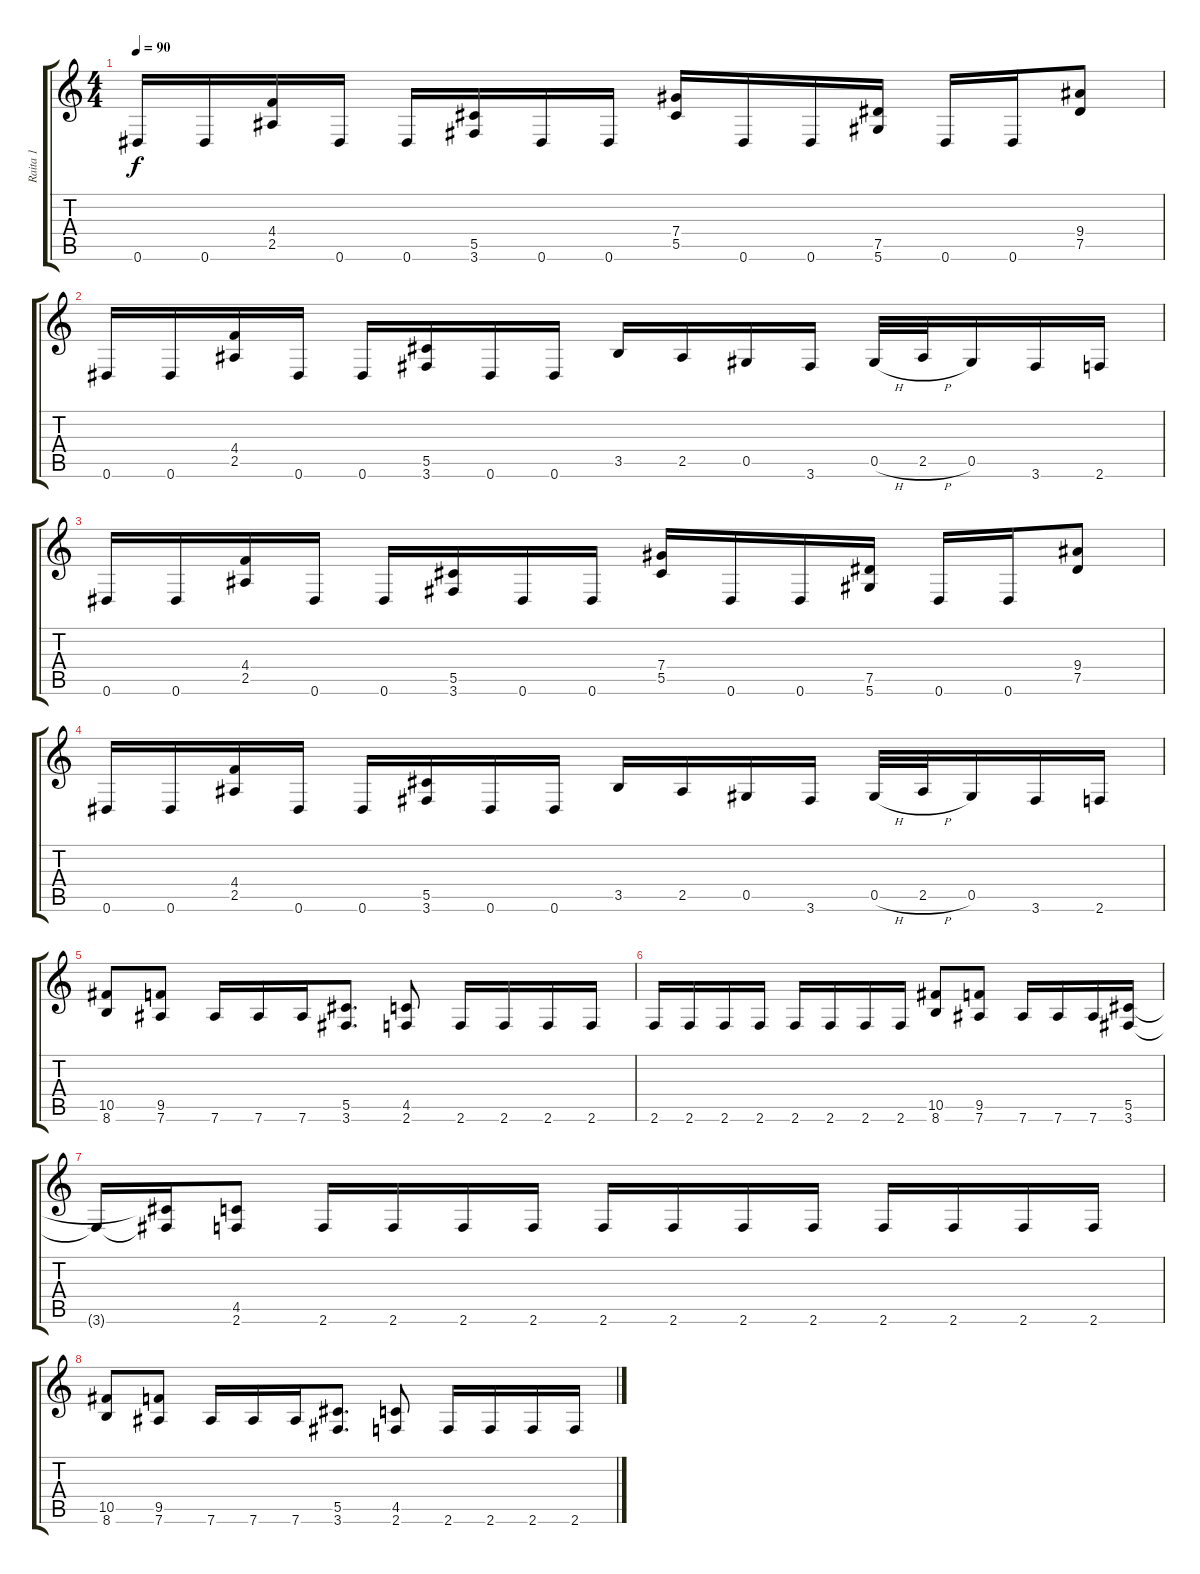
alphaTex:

\track ("Raita 1" "Raita 1") {instrument overdrivenguitar}
\staff {score tabs}
\tuning (Eb4 Bb3 Gb3 Db3 Ab2 Eb2) {hide}
\ts (4 4)
\tempo 90
\clef g2
\ks c
0.6.16{dy f} 0.6.16 (4.4 2.5).16 0.6.16 0.6.16 (5.5 3.6).16 0.6.16 0.6.16 (7.4 5.5).16 0.6.16 0.6.16 (7.5 5.6).16 0.6.16 0.6.16 (9.4 7.5).8 |
0.6.16 0.6.16 (4.4 2.5).16 0.6.16 0.6.16 (5.5 3.6).16 0.6.16 0.6.16 3.5.16 2.5.16 0.5.16 3.6.16 0.5{h}.32 2.5{h}.32 0.5.16 3.6.16 2.6.16 |
0.6.16 0.6.16 (4.4 2.5).16 0.6.16 0.6.16 (5.5 3.6).16 0.6.16 0.6.16 (7.4 5.5).16 0.6.16 0.6.16 (7.5 5.6).16 0.6.16 0.6.16 (9.4 7.5).8 |
0.6.16 0.6.16 (4.4 2.5).16 0.6.16 0.6.16 (5.5 3.6).16 0.6.16 0.6.16 3.5.16 2.5.16 0.5.16 3.6.16 0.5{h}.32 2.5{h}.32 0.5.16 3.6.16 2.6.16 |
(10.5 8.6).8 (9.5 7.6).8 7.6.16 7.6.16 7.6.16 (5.5 3.6).8{d} (4.5 2.6).8 2.6.16 2.6.16 2.6.16 2.6.16 |
2.6.16 2.6.16 2.6.16 2.6.16 2.6.16 2.6.16 2.6.16 2.6.16 (10.5 8.6).8 (9.5 7.6).8 7.6.16 7.6.16 7.6.16 (5.5 3.6).16 |
3.6{t}.16 (5.5{t} 3.6{t}).16 (4.5 2.6).8 2.6.16 2.6.16 2.6.16 2.6.16 2.6.16 2.6.16 2.6.16 2.6.16 2.6.16 2.6.16 2.6.16 2.6.16 |
(10.5 8.6).8 (9.5 7.6).8 7.6.16 7.6.16 7.6.16 (5.5 3.6).8{d} (4.5 2.6).8 2.6.16 2.6.16 2.6.16 2.6.16
